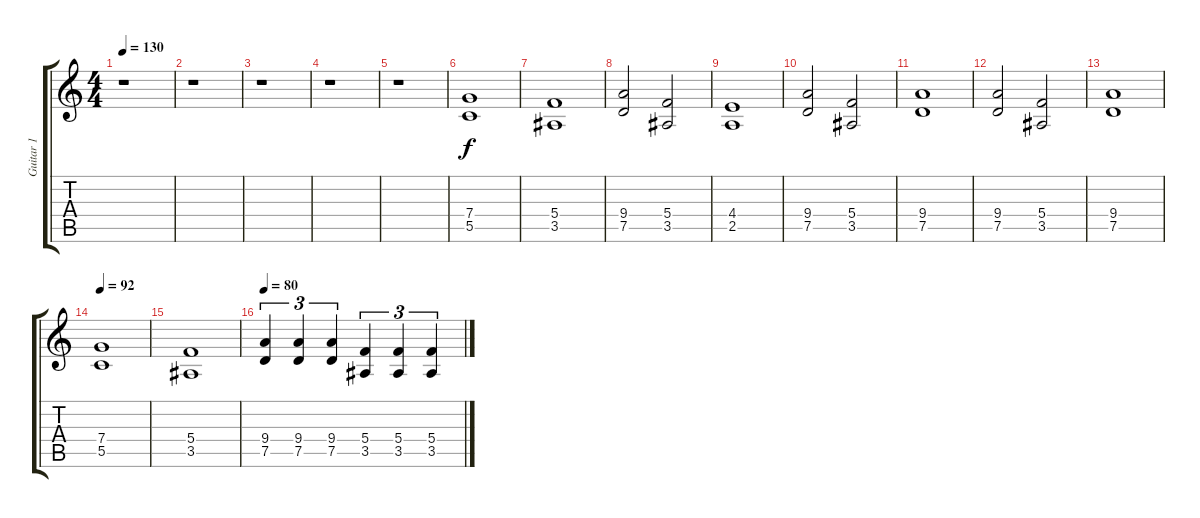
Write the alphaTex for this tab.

\track ("Guitar 1" "Guitar 1") {instrument overdrivenguitar}
\staff {score tabs}
\tuning (D4 A3 F3 C3 G2 D2) {hide}
\ts (4 4)
\tempo 130
\tempo 90
\tempo 130
\clef g2
\ks c
r.1{dy f instrument overdrivenguitar} |
r.1 |
r.1 |
r.1 |
r.1 |
(7.4 5.5).1 |
(5.4 3.5).1 |
(9.4 7.5).2 (5.4 3.5).2 |
(4.4 2.5).1 |
(9.4 7.5).2 (5.4 3.5).2 |
(9.4 7.5).1 |
(9.4 7.5).2 (5.4 3.5).2 |
(9.4 7.5).1 |
\tempo 92
(7.4 5.5).1 |
(5.4 3.5).1 |
\tempo 80
(9.4 7.5).4{tu (3 2)} (9.4 7.5).4{tu (3 2)} (9.4 7.5).4{tu (3 2)} (5.4 3.5).4{tu (3 2)} (5.4 3.5).4{tu (3 2)} (5.4 3.5).4{tu (3 2)}
